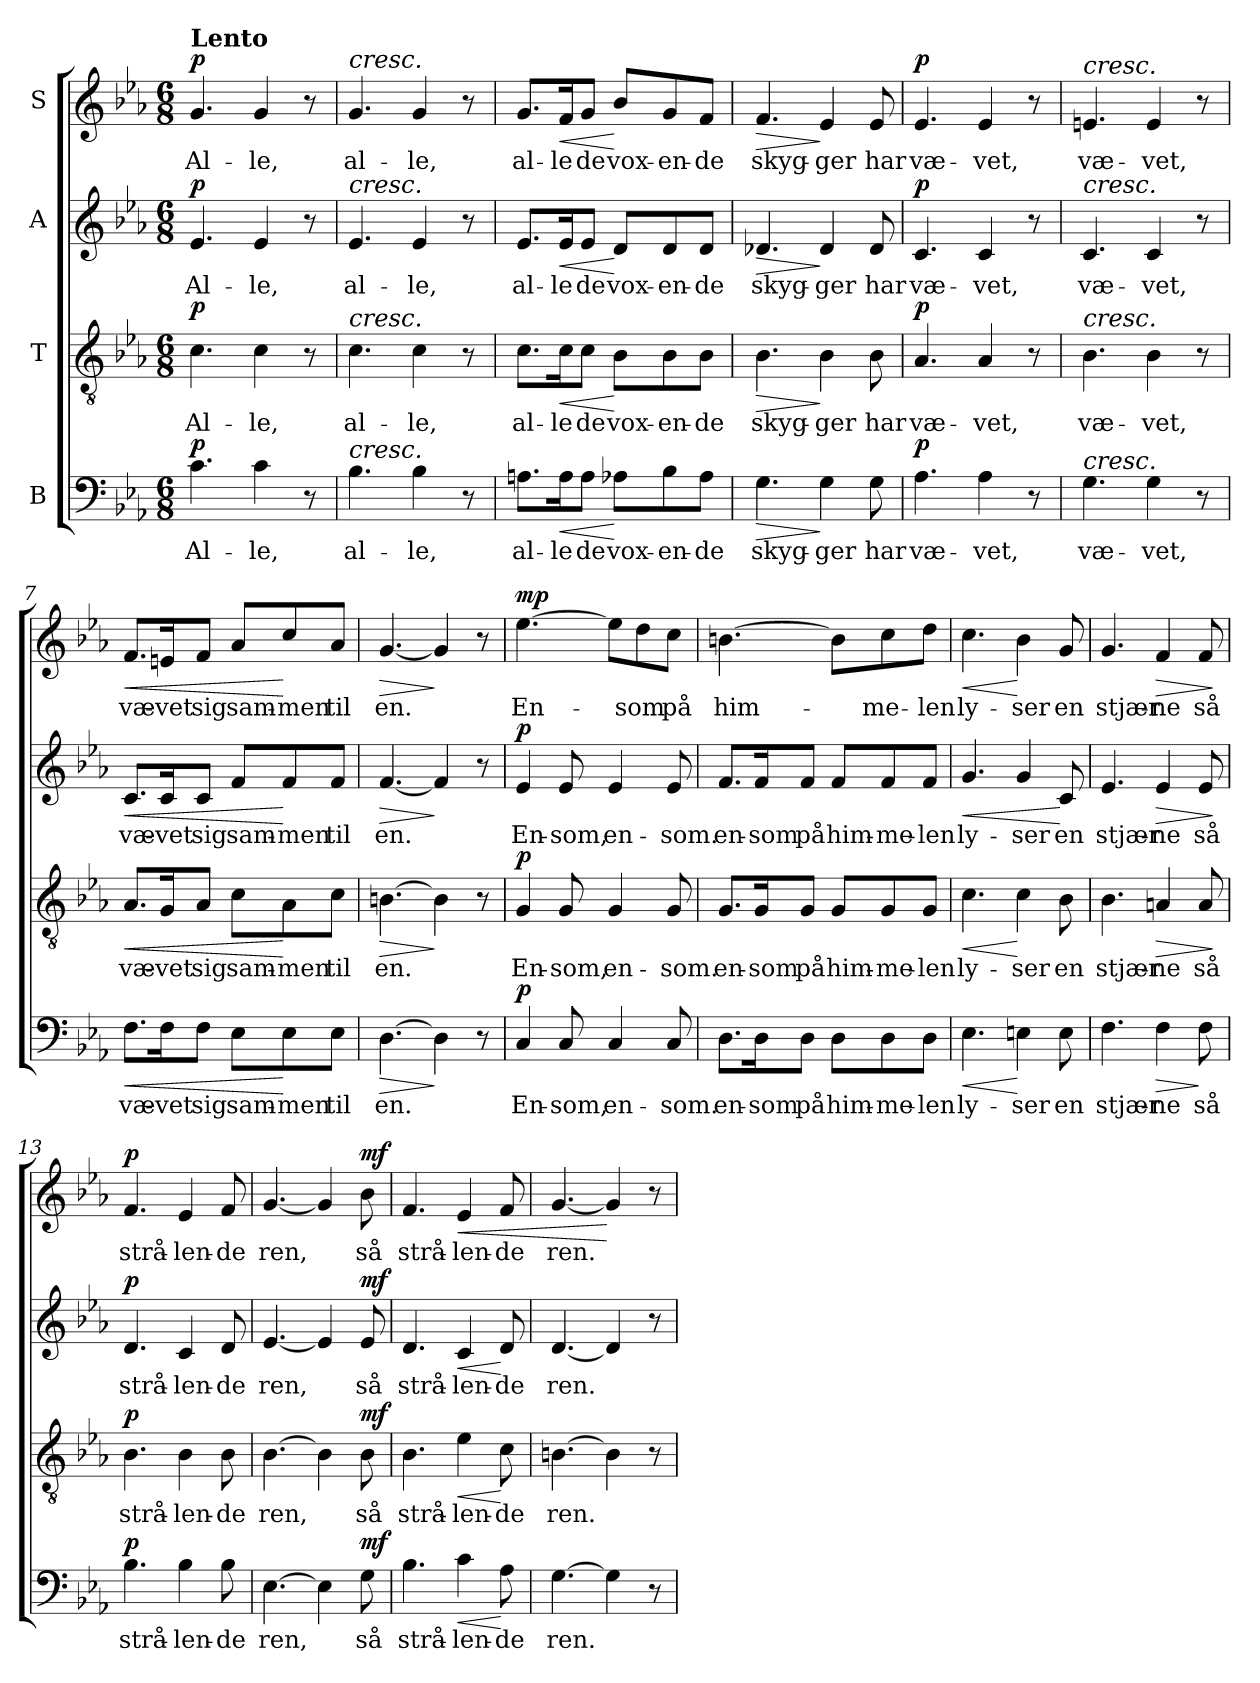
**kern	**text	**dynam	**kern	**text	**dynam	**kern	**text	**dynam	**kern	**text	**dynam
*part4	*part4	*part4	*part3	*part3	*part3	*part2	*part2	*part2	*part1	*part1	*part1
*staff4	*staff4	*staff4	*staff3	*staff3	*staff3	*staff2	*staff2	*staff2	*staff1	*staff1	*staff1
*I"B	*	*	*I"T	*	*	*I"A	*	*	*I"S	*	*
*clefF4	*	*	*clefGv2	*	*	*clefG2	*	*	*clefG2	*	*
*k[b-e-a-]	*	*	*k[b-e-a-]	*	*	*k[b-e-a-]	*	*	*k[b-e-a-]	*	*
*c:	*	*	*c:	*	*	*c:	*	*	*c:	*	*
*M6/8	*	*	*M6/8	*	*	*M6/8	*	*	*M6/8	*	*
=1	=1	=1	=1	=1	=1	=1	=1	=1	=1	=1	=1
!	!	!	!	!	!	!	!	!	!LO:TX:a:B:t=Lento	!	!
!	!LO:LY:b	!LO:DY:a	!	!LO:LY:b	!LO:DY:a	!	!LO:LY:b	!LO:DY:a	!	!LO:LY:b	!LO:DY:a
4.c\	Al-	p	4.c\	Al-	p	4.e-/	Al-	p	4.g/	Al-	p
!	!LO:LY:b	!	!	!LO:LY:b	!	!	!LO:LY:b	!	!	!LO:LY:b	!
4c\	-le,	.	4c\	-le,	.	4e-/	-le,	.	4g/	-le,	.
8r	.	.	8r	.	.	8r	.	.	8r	.	.
=2	=2	=2	=2	=2	=2	=2	=2	=2	=2	=2	=2
!	!	!	!	!	!	!	!	!	!LO:TX:a:i:t=cresc.	!	!
!	!	!	!	!	!	!LO:TX:a:i:t=cresc.	!	!	!	!	!
!	!	!	!LO:TX:a:i:t=cresc.	!	!	!	!	!	!	!	!
!LO:TX:a:i:t=cresc.	!	!	!	!	!	!	!	!	!	!	!
!	!LO:LY:b	!	!	!LO:LY:b	!	!	!LO:LY:b	!	!	!LO:LY:b	!
4.B-\	al-	.	4.c\	al-	.	4.e-/	al-	.	4.g/	al-	.
!	!LO:LY:b	!	!	!LO:LY:b	!	!	!LO:LY:b	!	!	!LO:LY:b	!
4B-\	-le,	.	4c\	-le,	.	4e-/	-le,	.	4g/	-le,	.
8r	.	.	8r	.	.	8r	.	.	8r	.	.
=3	=3	=3	=3	=3	=3	=3	=3	=3	=3	=3	=3
!	!LO:LY:b	!	!	!LO:LY:b	!	!	!LO:LY:b	!	!	!LO:LY:b	!
8.An\L	al-	.	8.c\L	al-	.	8.e-/L	al-	.	8.g/L	al-	.
!	!LO:LY:b	!LO:HP:b	!	!LO:LY:b	!LO:HP:b	!	!LO:LY:b	!LO:HP:b	!	!LO:LY:b	!LO:HP:b
16A\k	-le	<	16c\k	-le	<	16e-/k	-le	<	16f/k	-le	<
!	!LO:LY:b	!	!	!LO:LY:b	!	!	!LO:LY:b	!	!	!LO:LY:b	!
8A\J	de	.	8c\J	de	.	8e-/J	de	.	8g/J	de	.
!	!LO:LY:b	!	!	!LO:LY:b	!	!	!LO:LY:b	!	!	!LO:LY:b	!
8A-X\L	vox-	[	8B-\L	vox-	[	8d/L	vox-	[	8b-/L	vox-	[
!	!LO:LY:b	!	!	!LO:LY:b	!	!	!LO:LY:b	!	!	!LO:LY:b	!
8B-\	-en-	.	8B-\	-en-	.	8d/	-en-	.	8g/	-en-	.
!	!LO:LY:b	!	!	!LO:LY:b	!	!	!LO:LY:b	!	!	!LO:LY:b	!
8A-\J	-de	.	8B-\J	-de	.	8d/J	-de	.	8f/J	-de	.
=4	=4	=4	=4	=4	=4	=4	=4	=4	=4	=4	=4
!	!LO:LY:b	!LO:HP:b	!	!LO:LY:b	!LO:HP:b	!	!LO:LY:b	!LO:HP:b	!	!LO:LY:b	!LO:HP:b
4.G\	skyg-	>	4.B-\	skyg-	>	4.d-X/	skyg-	>	4.f/	skyg-	>
!	!LO:LY:b	!	!	!LO:LY:b	!	!	!LO:LY:b	!	!	!LO:LY:b	!
4G\	-ger	]	4B-\	-ger	]	4d-/	-ger	]	4e-/	-ger	]
!	!LO:LY:b	!	!	!LO:LY:b	!	!	!LO:LY:b	!	!	!LO:LY:b	!
8G\	har	.	8B-\	har	.	8d-/	har	.	8e-/	har	.
=5	=5	=5	=5	=5	=5	=5	=5	=5	=5	=5	=5
!	!LO:LY:b	!LO:DY:a	!	!LO:LY:b	!LO:DY:a	!	!LO:LY:b	!LO:DY:a	!	!LO:LY:b	!LO:DY:a
4.A-\	væ-	p	4.A-/	væ-	p	4.c/	væ-	p	4.e-/	væ-	p
!	!LO:LY:b	!	!	!LO:LY:b	!	!	!LO:LY:b	!	!	!LO:LY:b	!
4A-\	-vet,	.	4A-/	-vet,	.	4c/	-vet,	.	4e-/	-vet,	.
8r	.	.	8r	.	.	8r	.	.	8r	.	.
=6	=6	=6	=6	=6	=6	=6	=6	=6	=6	=6	=6
!	!	!	!	!	!	!	!	!	!LO:TX:a:i:t=cresc.	!	!
!	!	!	!	!	!	!LO:TX:a:i:t=cresc.	!	!	!	!	!
!	!	!	!LO:TX:a:i:t=cresc.	!	!	!	!	!	!	!	!
!LO:TX:a:i:t=cresc.	!	!	!	!	!	!	!	!	!	!	!
!	!LO:LY:b	!	!	!LO:LY:b	!	!	!LO:LY:b	!	!	!LO:LY:b	!
4.G\	væ-	.	4.B-\	væ-	.	4.c/	væ-	.	4.en/	væ-	.
!	!LO:LY:b	!	!	!LO:LY:b	!	!	!LO:LY:b	!	!	!LO:LY:b	!
4G\	-vet,	.	4B-\	-vet,	.	4c/	-vet,	.	4e/	-vet,	.
8r	.	.	8r	.	.	8r	.	.	8r	.	.
!!LO:LB:g=z
=7	=7	=7	=7	=7	=7	=7	=7	=7	=7	=7	=7
!	!LO:LY:b	!LO:HP:b	!	!LO:LY:b	!LO:HP:b	!	!LO:LY:b	!LO:HP:b	!	!LO:LY:b	!LO:HP:b
8.F\L	væ-	<	8.A-/L	væ-	<	8.c/L	væ-	<	8.f/L	væ-	<
!	!LO:LY:b	!	!	!LO:LY:b	!	!	!LO:LY:b	!	!	!LO:LY:b	!
16F\k	-vet	.	16G/k	-vet	.	16c/k	-vet	.	16en/k	-vet	.
!	!LO:LY:b	!	!	!LO:LY:b	!	!	!LO:LY:b	!	!	!LO:LY:b	!
8F\J	sig	.	8A-/J	sig	.	8c/J	sig	.	8f/J	sig	.
!	!LO:LY:b	!	!	!LO:LY:b	!	!	!LO:LY:b	!	!	!LO:LY:b	!
8E-\L	sam-	.	8c\L	sam-	.	8f/L	sam-	.	8a-/L	sam-	.
!	!LO:LY:b	!	!	!LO:LY:b	!	!	!LO:LY:b	!	!	!LO:LY:b	!
8E-\	-men	[	8A-\	-men	[	8f/	-men	[	8cc/	-men	[
!	!LO:LY:b	!	!	!LO:LY:b	!	!	!LO:LY:b	!	!	!LO:LY:b	!
8E-\J	til	.	8c\J	til	.	8f/J	til	.	8a-/J	til	.
=8	=8	=8	=8	=8	=8	=8	=8	=8	=8	=8	=8
!	!LO:LY:b	!LO:HP:b	!	!LO:LY:b	!LO:HP:b	!	!LO:LY:b	!LO:HP:b	!	!LO:LY:b	!LO:HP:b
[4.D\	en.	>	[4.Bn\	en.	>	[4.f/	en.	>	[4.g/	en.	>
4D\]	.	]	4B\]	.	]	4f/]	.	]	4g/]	.	]
8r	.	.	8r	.	.	8r	.	.	8r	.	.
=9	=9	=9	=9	=9	=9	=9	=9	=9	=9	=9	=9
!	!LO:LY:b	!LO:DY:a	!	!LO:LY:b	!LO:DY:a	!	!LO:LY:b	!LO:DY:a	!	!LO:LY:b	!LO:DY:a
4C/	En-	p	4G/	En-	p	4e-/	En-	p	[4.ee-\	En-	mp
!	!LO:LY:b	!	!	!LO:LY:b	!	!	!LO:LY:b	!	!	!	!
8C/	-som,	.	8G/	-som,	.	8e-/	-som,	.	.	.	.
!	!LO:LY:b	!	!	!LO:LY:b	!	!	!LO:LY:b	!	!	!	!
4C/	en-	.	4G/	en-	.	4e-/	en-	.	8ee-\L]	.	.
!	!	!	!	!	!	!	!	!	!	!LO:LY:b	!
.	.	.	.	.	.	.	.	.	8dd\	-som	.
!	!LO:LY:b	!	!	!LO:LY:b	!	!	!LO:LY:b	!	!	!LO:LY:b	!
8C/	-som.	.	8G/	-som.	.	8e-/	-som.	.	8cc\J	på	.
=10	=10	=10	=10	=10	=10	=10	=10	=10	=10	=10	=10
!	!LO:LY:b	!	!	!LO:LY:b	!	!	!LO:LY:b	!	!	!LO:LY:b	!
8.D\L	en-	.	8.G/L	en-	.	8.f/L	en-	.	[4.bn\	him-	.
!	!LO:LY:b	!	!	!LO:LY:b	!	!	!LO:LY:b	!	!	!	!
16D\k	-som	.	16G/k	-som	.	16f/k	-som	.	.	.	.
!	!LO:LY:b	!	!	!LO:LY:b	!	!	!LO:LY:b	!	!	!	!
8D\J	på	.	8G/J	på	.	8f/J	på	.	.	.	.
!	!LO:LY:b	!	!	!LO:LY:b	!	!	!LO:LY:b	!	!	!	!
8D\L	him-	.	8G/L	him-	.	8f/L	him-	.	8b\L]	.	.
!	!LO:LY:b	!	!	!LO:LY:b	!	!	!LO:LY:b	!	!	!LO:LY:b	!
8D\	-me-	.	8G/	-me-	.	8f/	-me-	.	8cc\	-me-	.
!	!LO:LY:b	!	!	!LO:LY:b	!	!	!LO:LY:b	!	!	!LO:LY:b	!
8D\J	-len	.	8G/J	-len	.	8f/J	-len	.	8dd\J	-len	.
!!LO:LB:g=z
=11	=11	=11	=11	=11	=11	=11	=11	=11	=11	=11	=11
!	!LO:LY:b	!LO:HP:b	!	!LO:LY:b	!LO:HP:b	!	!LO:LY:b	!LO:HP:b	!	!LO:LY:b	!LO:HP:b
4.E-\	ly-	<	4.c\	ly-	<	4.g/	ly-	<	4.cc\	ly-	<
!	!LO:LY:b	!	!	!LO:LY:b	!	!	!LO:LY:b	!	!	!LO:LY:b	!
4En\	-ser	[	4c\	-ser	[	4g/	-ser	.	4b-\	-ser	[
!	!LO:LY:b	!	!	!LO:LY:b	!	!	!LO:LY:b	!	!	!LO:LY:b	!
8E\	en	.	8B-\	en	.	8c/	en	[	8g/	en	.
=12	=12	=12	=12	=12	=12	=12	=12	=12	=12	=12	=12
!	!LO:LY:b	!	!	!LO:LY:b	!	!	!LO:LY:b	!	!	!LO:LY:b	!
4.F\	stjær-	.	4.B-\	stjær-	.	4.e-/	stjær-	.	4.g/	stjær-	.
!	!LO:LY:b	!LO:HP:b	!	!LO:LY:b	!LO:HP:b	!	!LO:LY:b	!LO:HP:b	!	!LO:LY:b	!LO:HP:b
4F\	-ne	>	4An/	-ne	>	4e-/	-ne	>	4f/	-ne	>
!	!LO:LY:b	!	!	!LO:LY:b	!	!	!LO:LY:b	!	!	!LO:LY:b	!
8F\	så	]	8A/	så	.	8e-/	så	.	8f/	så	.
.	.	.	.	.	]	.	.	]	.	.	]
=13	=13	=13	=13	=13	=13	=13	=13	=13	=13	=13	=13
!	!LO:LY:b	!LO:DY:a	!	!LO:LY:b	!LO:DY:a	!	!LO:LY:b	!LO:DY:a	!	!LO:LY:b	!LO:DY:a
4.B-\	strå-	p	4.B-\	strå-	p	4.d/	strå-	p	4.f/	strå-	p
!	!LO:LY:b	!	!	!LO:LY:b	!	!	!LO:LY:b	!	!	!LO:LY:b	!
4B-\	-len-	.	4B-\	-len-	.	4c/	-len-	.	4e-/	-len-	.
!	!LO:LY:b	!	!	!LO:LY:b	!	!	!LO:LY:b	!	!	!LO:LY:b	!
8B-\	-de	.	8B-\	-de	.	8d/	-de	.	8f/	-de	.
=14	=14	=14	=14	=14	=14	=14	=14	=14	=14	=14	=14
!	!LO:LY:b	!	!	!LO:LY:b	!	!	!LO:LY:b	!	!	!LO:LY:b	!
[4.E-\	ren,	.	[4.B-\	ren,	.	[4.e-/	ren,	.	[4.g/	ren,	.
4E-\]	.	.	4B-\]	.	.	4e-/]	.	.	4g/]	.	.
!	!LO:LY:b	!LO:DY:a	!	!LO:LY:b	!LO:DY:a	!	!LO:LY:b	!LO:DY:a	!	!LO:LY:b	!LO:DY:a
8G\	så	mf	8B-\	så	mf	8e-/	så	mf	8b-\	så	mf
=15	=15	=15	=15	=15	=15	=15	=15	=15	=15	=15	=15
!	!LO:LY:b	!	!	!LO:LY:b	!	!	!LO:LY:b	!	!	!LO:LY:b	!
4.B-\	strå-	.	4.B-\	strå-	.	4.d/	strå-	.	4.f/	strå-	.
!	!LO:LY:b	!LO:HP:b	!	!LO:LY:b	!LO:HP:b	!	!LO:LY:b	!LO:HP:b	!	!LO:LY:b	!LO:HP:b
4c\	-len-	<	4e-\	-len-	<	4c/	-len-	<	4e-/	-len-	<
!	!LO:LY:b	!	!	!LO:LY:b	!	!	!LO:LY:b	!	!	!LO:LY:b	!
8A-\	-de	[	8c\	-de	[	8d/	-de	[	8f/	-de	.
=16	=16	=16	=16	=16	=16	=16	=16	=16	=16	=16	=16
!	!LO:LY:b	!	!	!LO:LY:b	!	!	!LO:LY:b	!	!	!LO:LY:b	!
[4.G\	ren.	.	[4.Bn\	ren.	.	[4.d/	ren.	.	[4.g/	ren.	.
4G\]	.	.	4B\]	.	.	4d/]	.	.	4g/]	.	[
8r	.	.	8r	.	.	8r	.	.	8r	.	.
=	=	=	=	=	=	=	=	=	=	=	=
*-	*-	*-	*-	*-	*-	*-	*-	*-	*-	*-	*-
